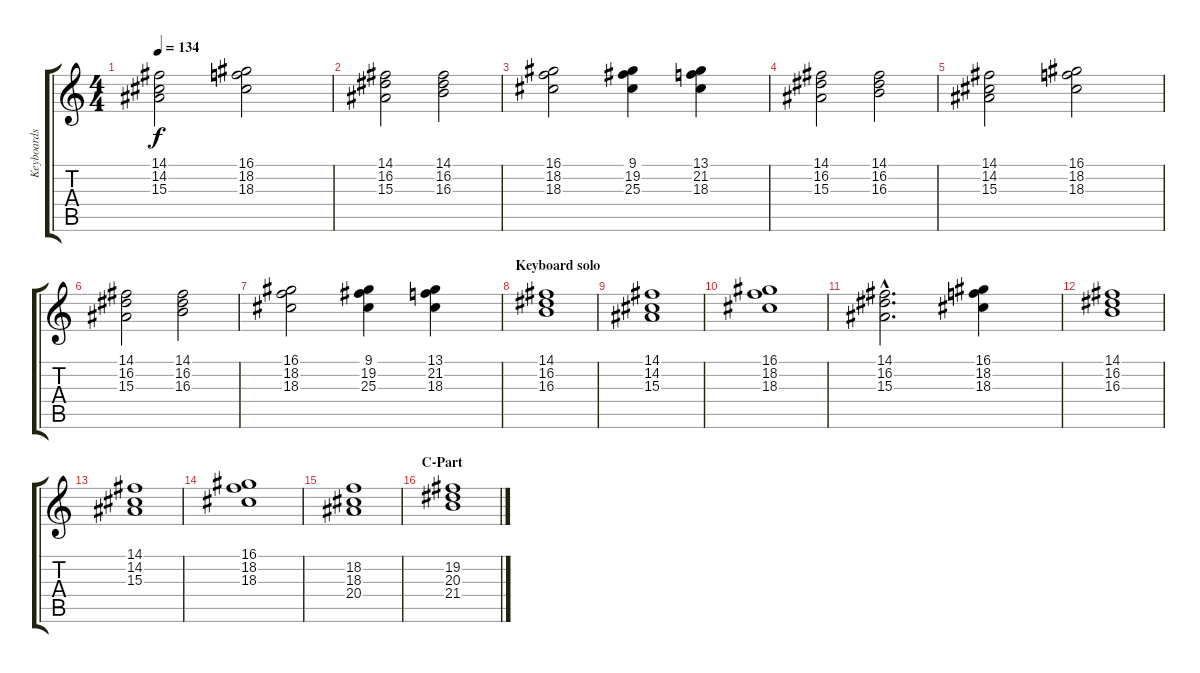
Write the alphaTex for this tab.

\track ("Keyboards 1" "Keyboards ") {instrument stringensemble1}
\staff {score tabs}
\tuning (E4 B3 G3 D3 A2 E2) {hide}
\ts (4 4)
\tempo 134
\clef g2
\ks c
(14.1 14.2 15.3).2{dy f} (16.1 18.2 18.3).2 |
(14.1 16.2 15.3).2 (14.1 16.2 16.3).2 |
(16.1 18.2 18.3).2 (9.1 19.2 25.3).4 (13.1 21.2 18.3).4 |
(14.1 16.2 15.3).2 (14.1 16.2 16.3).2 |
(14.1 14.2 15.3).2 (16.1 18.2 18.3).2 |
(14.1 16.2 15.3).2 (14.1 16.2 16.3).2 |
(16.1 18.2 18.3).2 (9.1 19.2 25.3).4 (13.1 21.2 18.3).4 |
\section ("" "Keyboard solo")
(14.1 16.2 16.3).1 |
(14.1 14.2 15.3).1 |
(16.1 18.2 18.3).1 |
(14.1{hac} 16.2{hac} 15.3{hac}).2{d} (16.1 18.2 18.3).4 |
(14.1 16.2 16.3).1 |
(14.1 14.2 15.3).1 |
(16.1 18.2 18.3).1 |
(18.2 18.3 20.4).1 |
\section ("" "C-Part")
(19.2 20.3 21.4).1
